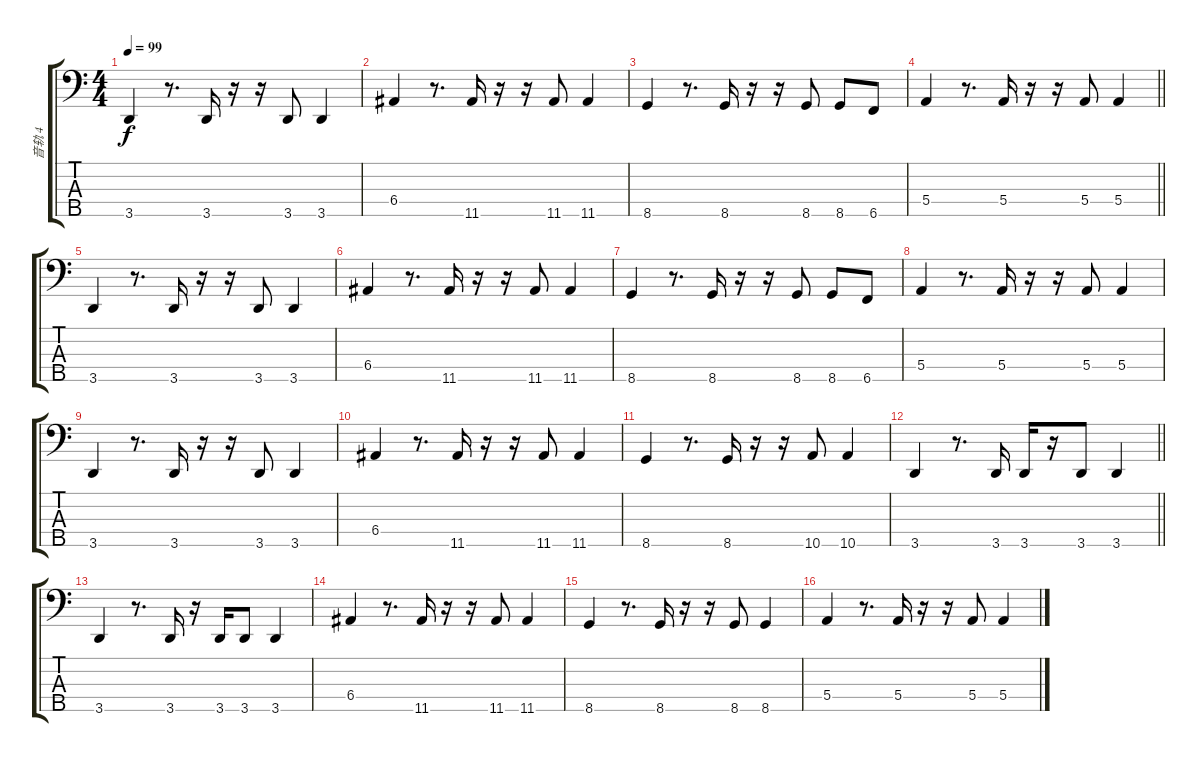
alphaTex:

\track ("音轨 4" "音轨 4") {instrument electricbassfinger}
\staff {score tabs}
\tuning (G2 D2 A1 E1 B0) {hide}
\ts (4 4)
\tempo 99
\clef f4
\ks c
3.5.4{dy f} r.8{d} 3.5.16 r.16 r.16 3.5.8 3.5.4 |
6.4.4 r.8{d} 11.5.16 r.16 r.16 11.5.8 11.5.4 |
8.5.4 r.8{d} 8.5.16 r.16 r.16 8.5.8 8.5.8 6.5.8 |
\barLineRight lightlight
5.4.4 r.8{d} 5.4.16 r.16 r.16 5.4.8 5.4.4 |
3.5.4 r.8{d} 3.5.16 r.16 r.16 3.5.8 3.5.4 |
6.4.4 r.8{d} 11.5.16 r.16 r.16 11.5.8 11.5.4 |
8.5.4 r.8{d} 8.5.16 r.16 r.16 8.5.8 8.5.8 6.5.8 |
5.4.4 r.8{d} 5.4.16 r.16 r.16 5.4.8 5.4.4 |
3.5.4 r.8{d} 3.5.16 r.16 r.16 3.5.8 3.5.4 |
6.4.4 r.8{d} 11.5.16 r.16 r.16 11.5.8 11.5.4 |
8.5.4 r.8{d} 8.5.16 r.16 r.16 10.5.8 10.5.4 |
\barLineRight lightlight
3.5.4 r.8{d} 3.5.16 3.5.16 r.16 3.5.8 3.5.4 |
3.5.4 r.8{d} 3.5.16 r.16 3.5.16 3.5.8 3.5.4 |
6.4.4 r.8{d} 11.5.16 r.16 r.16 11.5.8 11.5.4 |
8.5.4 r.8{d} 8.5.16 r.16 r.16 8.5.8 8.5.4 |
5.4.4 r.8{d} 5.4.16 r.16 r.16 5.4.8 5.4.4
